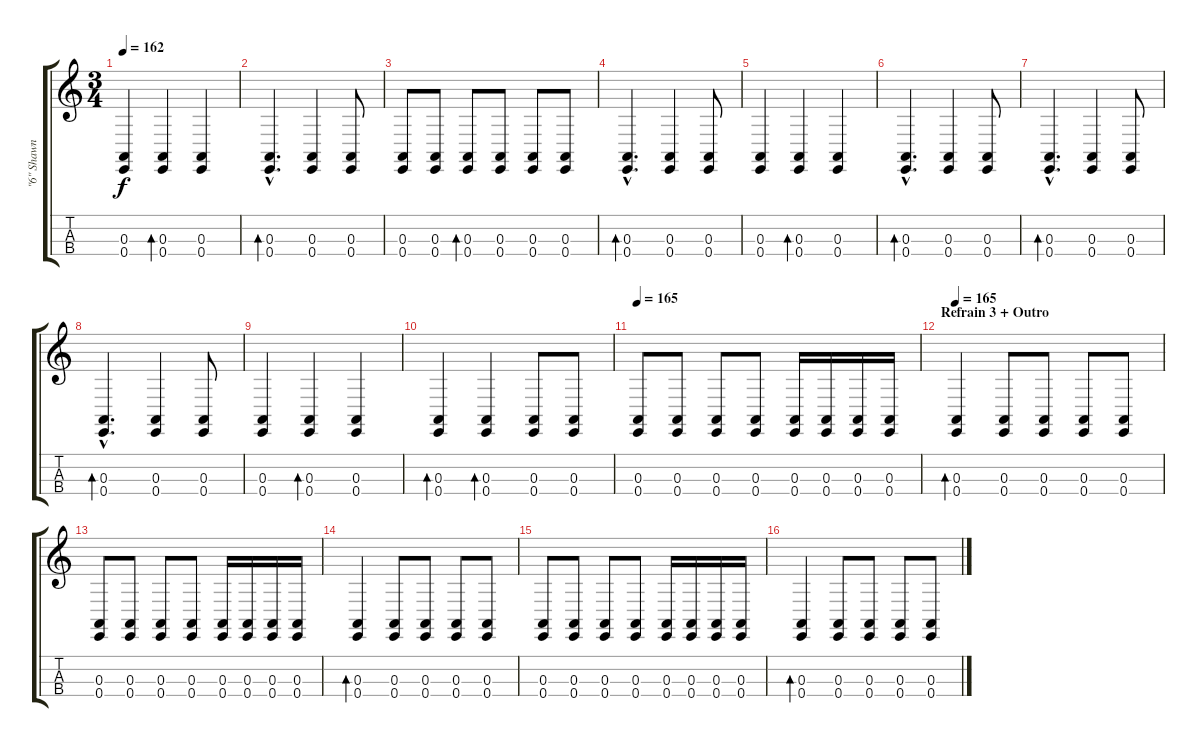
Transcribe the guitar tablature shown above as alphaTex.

\track ("\"6\" Shawn \"Clown\" Crahan (Perc)" "\"6\" Shawn ") {instrument melodictom}
\staff {score tabs}
\tuning (G3 D3 A2 E2) {hide}
\ts (3 4)
\tempo 162
\clef g2
\ks c
(0.3 0.4).4{dy f} (0.3 0.4).4{bd 120} (0.3 0.4).4 |
(0.3{hac} 0.4{hac}).4{d bd 120} (0.3 0.4).4 (0.3 0.4).8 |
(0.3 0.4).8 (0.3 0.4).8 (0.3 0.4).8{bd 120} (0.3 0.4).8 (0.3 0.4).8 (0.3 0.4).8 |
(0.3{hac} 0.4{hac}).4{d bd 120} (0.3 0.4).4 (0.3 0.4).8 |
(0.3 0.4).4 (0.3 0.4).4{bd 120} (0.3 0.4).4 |
(0.3{hac} 0.4{hac}).4{d bd 120} (0.3 0.4).4 (0.3 0.4).8 |
(0.3{hac} 0.4{hac}).4{d bd 120} (0.3 0.4).4 (0.3 0.4).8 |
(0.3{hac} 0.4{hac}).4{d bd 120} (0.3 0.4).4 (0.3 0.4).8 |
(0.3 0.4).4 (0.3 0.4).4{bd 120} (0.3 0.4).4 |
(0.3 0.4).4{bd 120} (0.3 0.4).4{bd 120} (0.3 0.4).8 (0.3 0.4).8 |
\tempo 165
(0.3 0.4).8 (0.3 0.4).8 (0.3 0.4).8 (0.3 0.4).8 (0.3 0.4).16 (0.3 0.4).16 (0.3 0.4).16 (0.3 0.4).16 |
\section ("" "Refrain 3 + Outro")
\tempo 165
(0.3 0.4).4{bd 120} (0.3 0.4).8 (0.3 0.4).8 (0.3 0.4).8 (0.3 0.4).8 |
(0.3 0.4).8 (0.3 0.4).8 (0.3 0.4).8 (0.3 0.4).8 (0.3 0.4).16 (0.3 0.4).16 (0.3 0.4).16 (0.3 0.4).16 |
(0.3 0.4).4{bd 120} (0.3 0.4).8 (0.3 0.4).8 (0.3 0.4).8 (0.3 0.4).8 |
(0.3 0.4).8 (0.3 0.4).8 (0.3 0.4).8 (0.3 0.4).8 (0.3 0.4).16 (0.3 0.4).16 (0.3 0.4).16 (0.3 0.4).16 |
(0.3 0.4).4{bd 120} (0.3 0.4).8 (0.3 0.4).8 (0.3 0.4).8 (0.3 0.4).8
